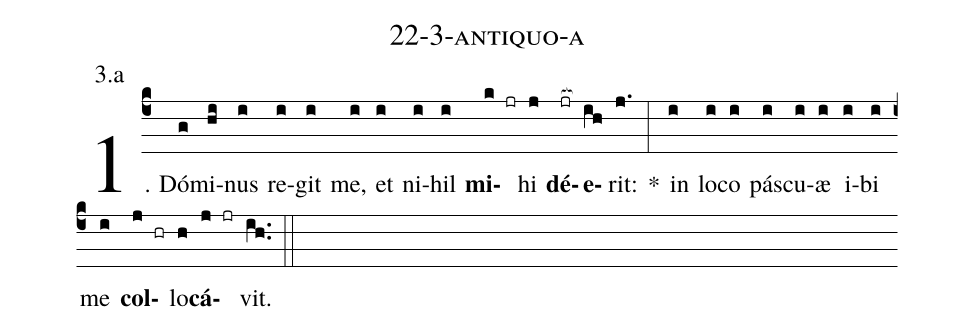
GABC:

name: 22-3-antiquo-a;
annotation: 3.a;
%%
(c4)1. Dó(g)mi(hi)nus(i) re(i)git(i) me,(i) et(i) ni(i)hil(i) <b>mi</b>(k jr)hi(j) <b>dé</b>(jr[ocb:1{])<b>e</b>(ih[ocb:0}])rit:(j.) *(:) in(i) lo(i)co(i) pás(i)cu(i)æ(i) i(i)bi(i) me(i) <b>col</b>(j hr)lo(h)<b>cá</b>(j jr)vit.(ih..) (::)
